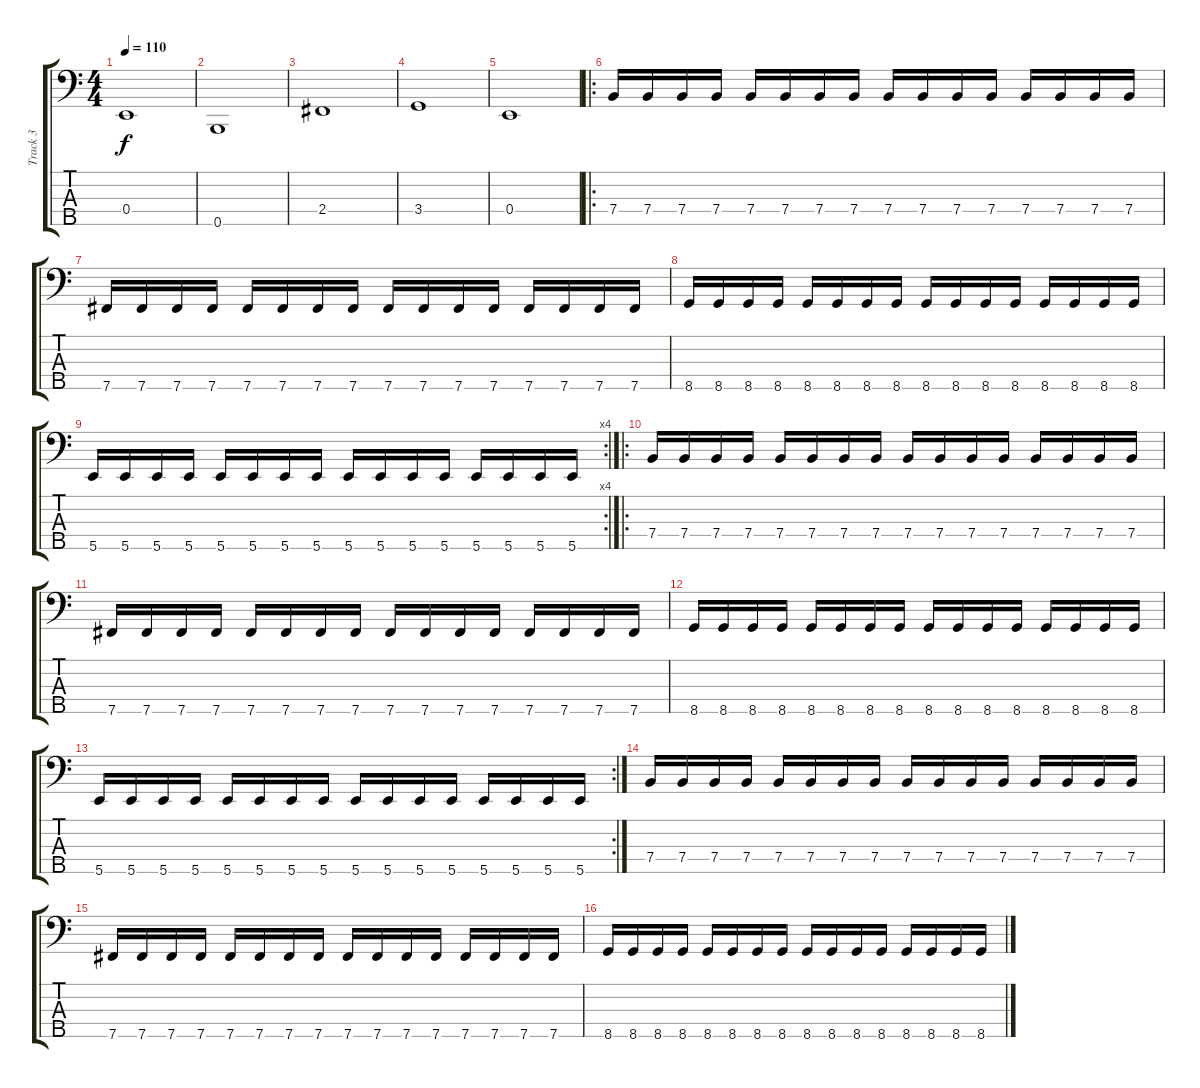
\track ("Track 3" "Track 3") {instrument electricbassfinger}
\staff {score tabs}
\tuning (G2 D2 A1 E1 B0) {hide}
\ts (4 4)
\tempo 110
\clef f4
\ks c
0.4.1{dy f} |
0.5.1 |
2.4.1 |
3.4.1 |
0.4.1 |
\ro
7.4.16 7.4.16 7.4.16 7.4.16 7.4.16 7.4.16 7.4.16 7.4.16 7.4.16 7.4.16 7.4.16 7.4.16 7.4.16 7.4.16 7.4.16 7.4.16 |
7.5.16 7.5.16 7.5.16 7.5.16 7.5.16 7.5.16 7.5.16 7.5.16 7.5.16 7.5.16 7.5.16 7.5.16 7.5.16 7.5.16 7.5.16 7.5.16 |
8.5.16 8.5.16 8.5.16 8.5.16 8.5.16 8.5.16 8.5.16 8.5.16 8.5.16 8.5.16 8.5.16 8.5.16 8.5.16 8.5.16 8.5.16 8.5.16 |
\rc 4
5.5.16 5.5.16 5.5.16 5.5.16 5.5.16 5.5.16 5.5.16 5.5.16 5.5.16 5.5.16 5.5.16 5.5.16 5.5.16 5.5.16 5.5.16 5.5.16 |
\ro
7.4.16 7.4.16 7.4.16 7.4.16 7.4.16 7.4.16 7.4.16 7.4.16 7.4.16 7.4.16 7.4.16 7.4.16 7.4.16 7.4.16 7.4.16 7.4.16 |
7.5.16 7.5.16 7.5.16 7.5.16 7.5.16 7.5.16 7.5.16 7.5.16 7.5.16 7.5.16 7.5.16 7.5.16 7.5.16 7.5.16 7.5.16 7.5.16 |
8.5.16 8.5.16 8.5.16 8.5.16 8.5.16 8.5.16 8.5.16 8.5.16 8.5.16 8.5.16 8.5.16 8.5.16 8.5.16 8.5.16 8.5.16 8.5.16 |
\rc 2
5.5.16 5.5.16 5.5.16 5.5.16 5.5.16 5.5.16 5.5.16 5.5.16 5.5.16 5.5.16 5.5.16 5.5.16 5.5.16 5.5.16 5.5.16 5.5.16 |
7.4.16 7.4.16 7.4.16 7.4.16 7.4.16 7.4.16 7.4.16 7.4.16 7.4.16 7.4.16 7.4.16 7.4.16 7.4.16 7.4.16 7.4.16 7.4.16 |
7.5.16 7.5.16 7.5.16 7.5.16 7.5.16 7.5.16 7.5.16 7.5.16 7.5.16 7.5.16 7.5.16 7.5.16 7.5.16 7.5.16 7.5.16 7.5.16 |
8.5.16 8.5.16 8.5.16 8.5.16 8.5.16 8.5.16 8.5.16 8.5.16 8.5.16 8.5.16 8.5.16 8.5.16 8.5.16 8.5.16 8.5.16 8.5.16
